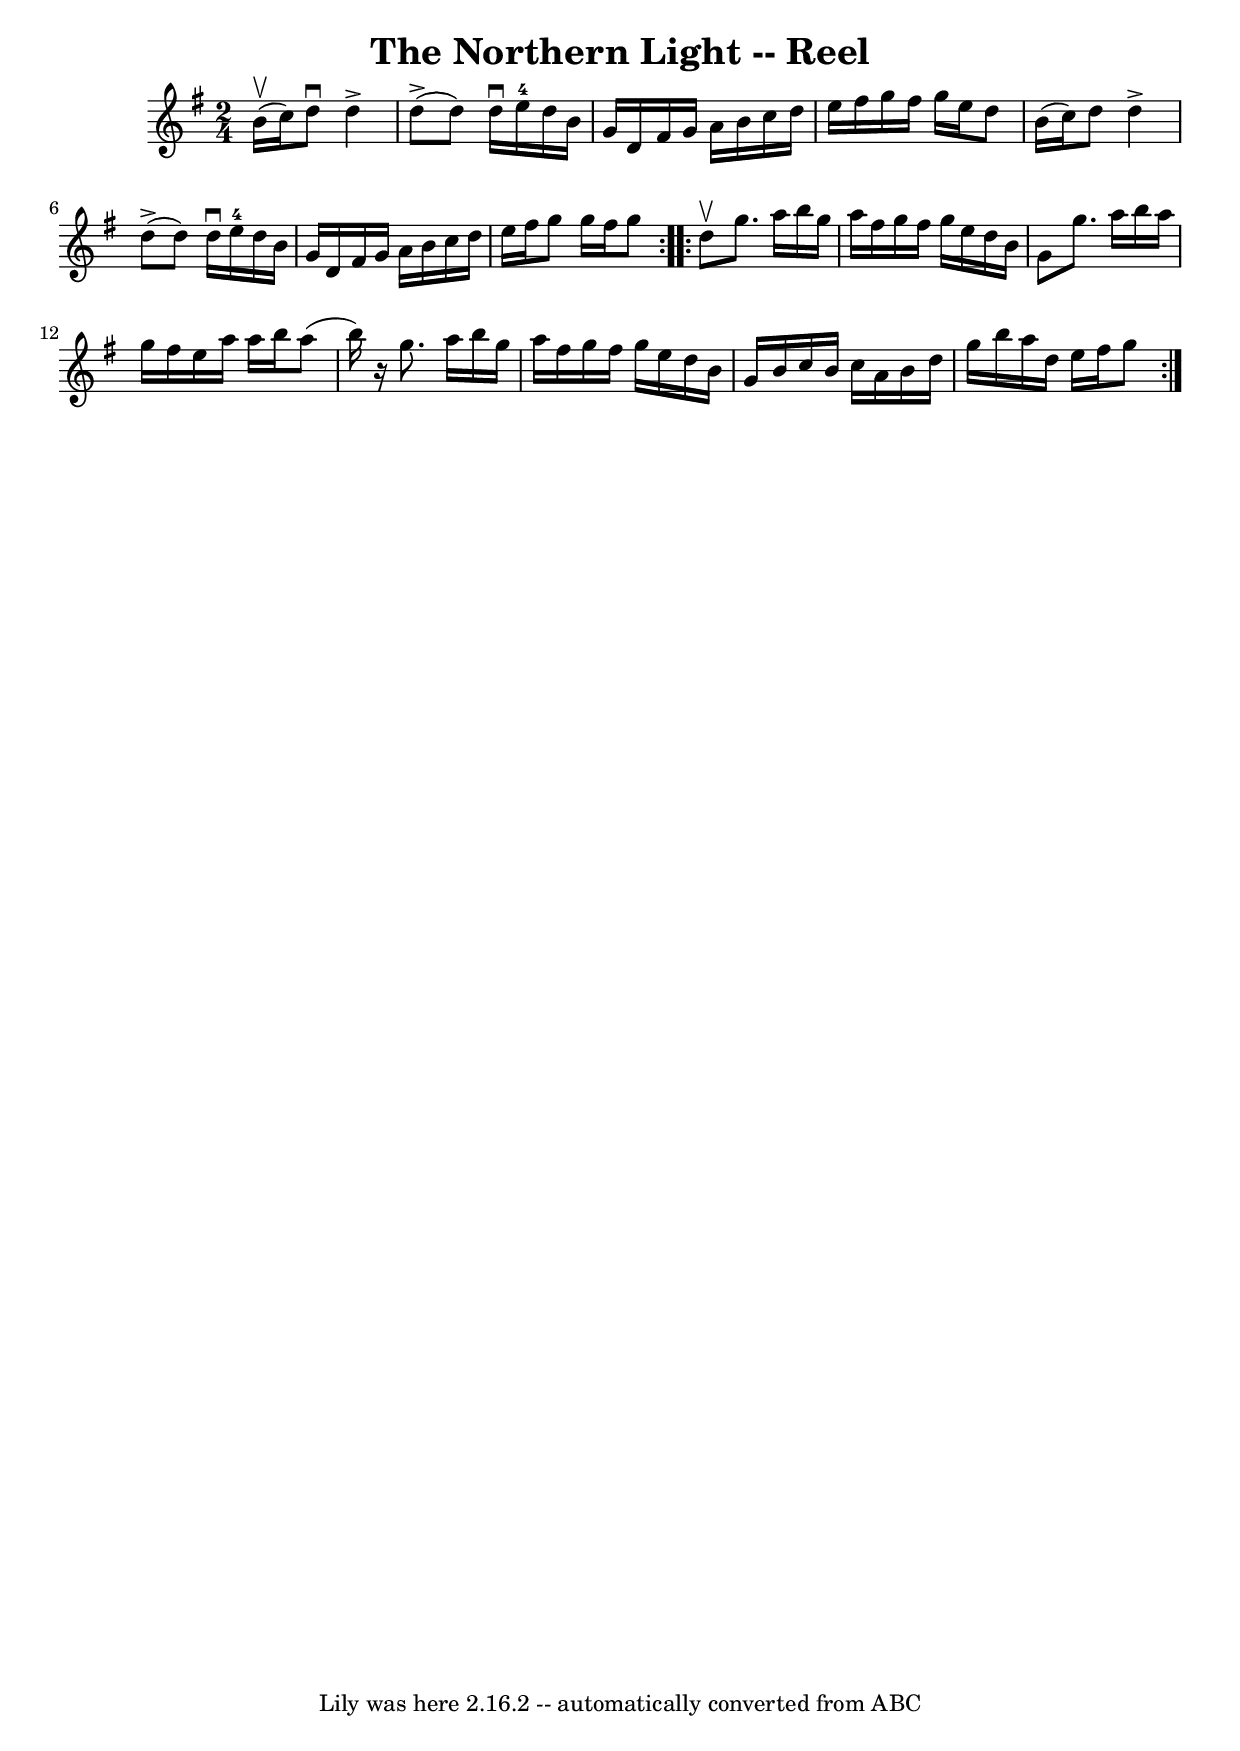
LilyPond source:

\version "2.7.40"
\include "Mammoth.ily"
\header {
	%% book = "Ryan's Mammoth Collection"
	crossRefNumber = "1"
	footnotes = "\\\\385"
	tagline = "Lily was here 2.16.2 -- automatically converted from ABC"
	title = "The Northern Light -- Reel"
}
voicedefault =  {


\repeat volta 2 {
\time 2/4 
\key g \major b'16^\upbow(c''16) |
 d''8^\downbow 
 d''4^\accent d''8 (^\accent   |
 d''8) d''16^\downbow   
e''16-4 d''16 b'16 g'16 d'16    |
 fis'16 g'16 a'16 
 b'16 c''16 d''16 e''16 fis''16    |
 g''16 fis''16    
g''16 e''16 d''8 b'16 (c''16)   |
 d''8 d''4 
^\accent d''8 (^\accent   |
 d''8) d''16^\downbow e''16 
-4 d''16 b'16 g'16 d'16    |
 fis'16 g'16 a'16    
b'16 c''16 d''16 e''16 fis''16    |
 g''8 g''16    
fis''16 g''8  }     \repeat volta 2 { d''8^\upbow |
 g''8.    
a''16 b''16 g''16 a''16 fis''16    |
 g''16 fis''16    
g''16 e''16 d''16 b'16 g'8    |
 g''8. a''16 b''16    
a''16 g''16 fis''16    |
 e''16 a''16 a''16 b''16    
a''8 (b''16)   r16 |
 g''8. a''16 b''16 g''16 a''16 
 fis''16    |
 g''16 fis''16 g''16 e''16 d''16 b'16    
g'16 b'16    |
 c''16 b'16 c''16 a'16 b'16 d''16    
g''16 b''16    |
 a''16 d''16 e''16 fis''16 g''8  }   
}

\score{
    <<

	\context Staff="default"
	{
	    \voicedefault 
	}

    >>
	\layout {
	}
	\midi {}
}
